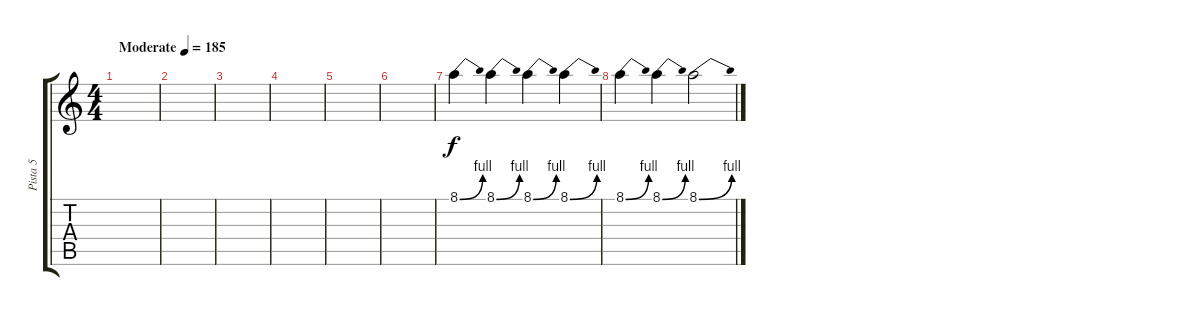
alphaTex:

\track ("Pista 5" "Pista 5") {instrument distortionguitar}
\staff {score tabs}
\tuning (Db4 Ab3 E3 B2 Gb2 B1) {hide}
\ts (4 4)
\tempo (185 "Moderate")
\clef g2
\ks c
|
|
|
|
|
|
8.1{be (bend 0 0 60 4)}.4 8.1{be (bend 0 0 60 4)}.4 8.1{be (bend 0 0 60 4)}.4 8.1{be (bend 0 0 60 4)}.4 |
8.1{be (bend 0 0 60 4)}.4 8.1{be (bend 0 0 60 4)}.4 8.1{be (bend 0 0 60 4)}.2
